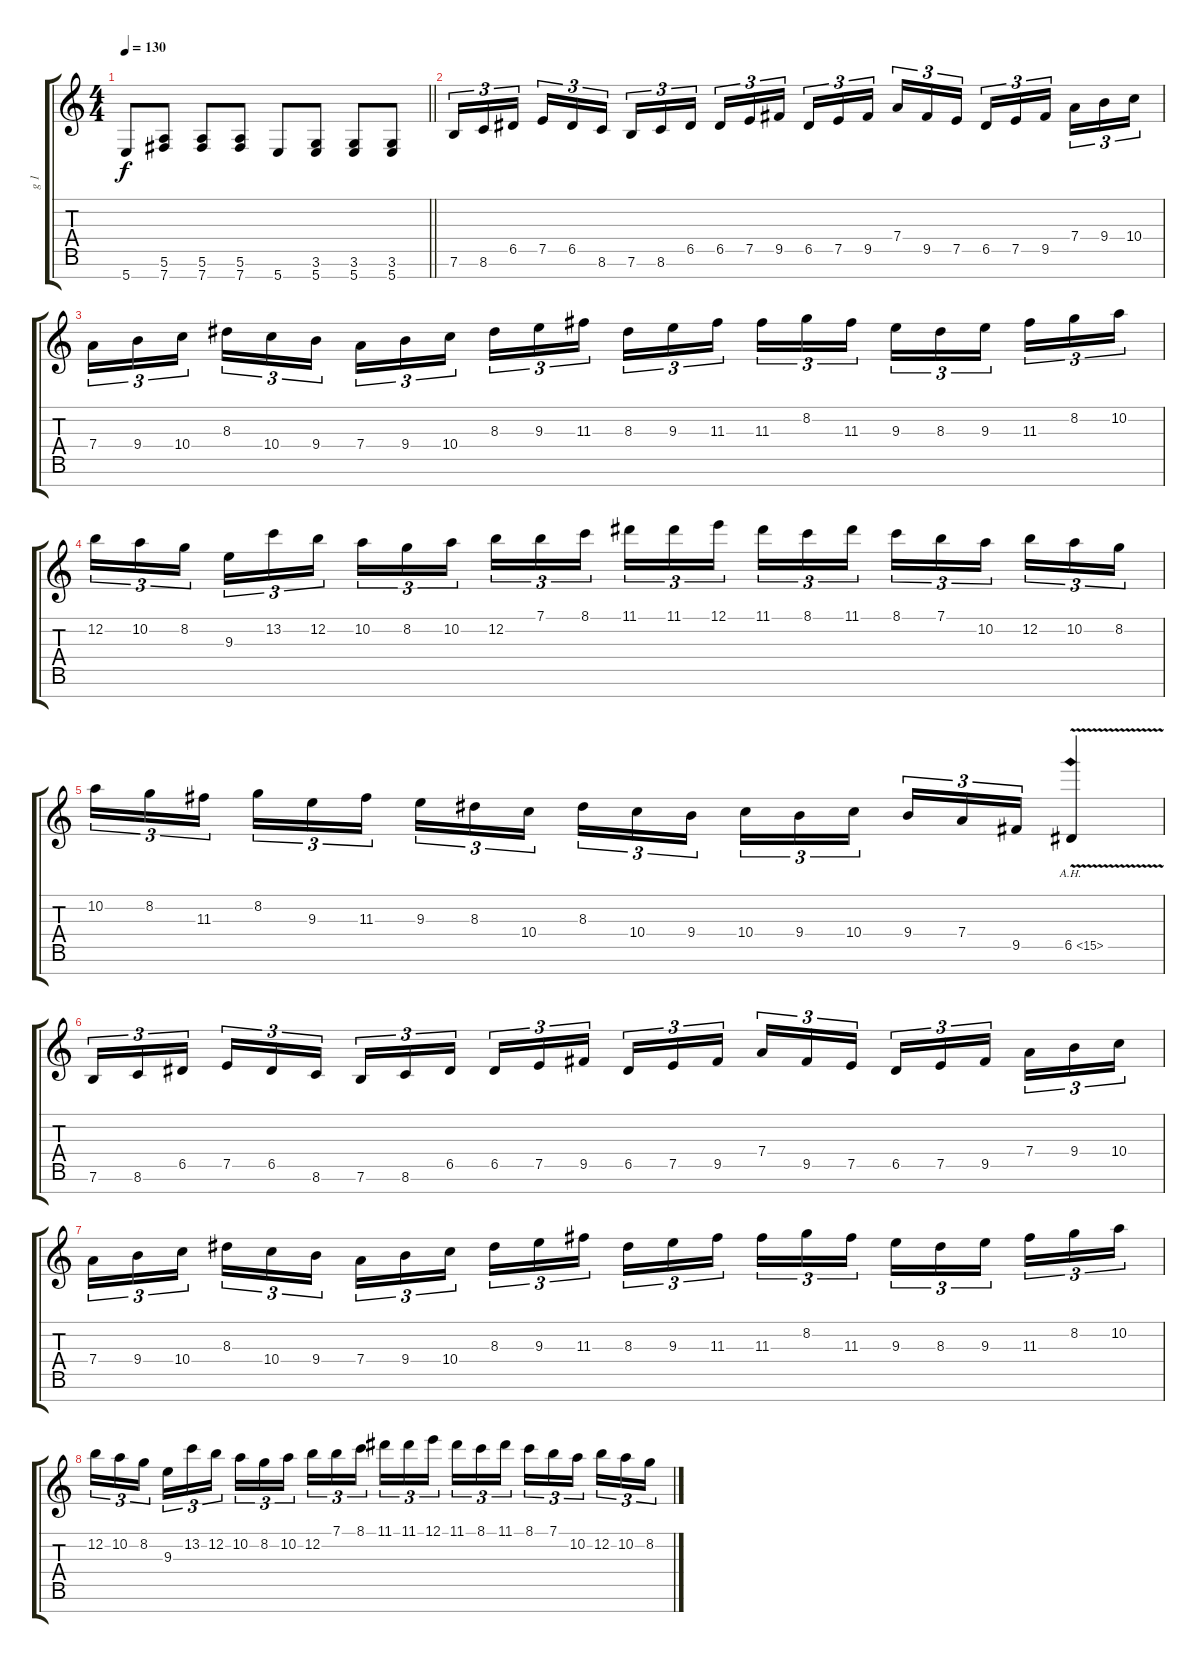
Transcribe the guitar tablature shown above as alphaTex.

\track ("g 1" "g 1") {instrument distortionguitar}
\staff {score tabs}
\tuning (E4 B3 G3 D3 A2 E2 B1) {hide}
\ts (4 4)
\tempo 130
\clef g2
\barLineRight lightlight
\ks c
5.7.8{dy f} (5.6 7.7).8 (5.6 7.7).8 (5.6 7.7).8 5.7.8 (3.6 5.7).8 (3.6 5.7).8 (3.6 5.7).8 |
\section ("" "")
7.6.16{tu (3 2) balance 8} 8.6.16{tu (3 2)} 6.5.16{tu (3 2) beam splitsecondary} 7.5.16{tu (3 2)} 6.5.16{tu (3 2)} 8.6.16{tu (3 2)} 7.6.16{tu (3 2)} 8.6.16{tu (3 2)} 6.5.16{tu (3 2) beam splitsecondary} 6.5.16{tu (3 2)} 7.5.16{tu (3 2)} 9.5.16{tu (3 2)} 6.5.16{tu (3 2)} 7.5.16{tu (3 2)} 9.5.16{tu (3 2) beam splitsecondary} 7.4.16{tu (3 2)} 9.5.16{tu (3 2)} 7.5.16{tu (3 2)} 6.5.16{tu (3 2)} 7.5.16{tu (3 2)} 9.5.16{tu (3 2) beam splitsecondary} 7.4.16{tu (3 2)} 9.4.16{tu (3 2)} 10.4.16{tu (3 2)} |
7.4.16{tu (3 2)} 9.4.16{tu (3 2)} 10.4.16{tu (3 2) beam splitsecondary} 8.3.16{tu (3 2)} 10.4.16{tu (3 2)} 9.4.16{tu (3 2)} 7.4.16{tu (3 2)} 9.4.16{tu (3 2)} 10.4.16{tu (3 2) beam splitsecondary} 8.3.16{tu (3 2)} 9.3.16{tu (3 2)} 11.3.16{tu (3 2)} 8.3.16{tu (3 2)} 9.3.16{tu (3 2)} 11.3.16{tu (3 2) beam splitsecondary} 11.3.16{tu (3 2)} 8.2.16{tu (3 2)} 11.3.16{tu (3 2)} 9.3.16{tu (3 2)} 8.3.16{tu (3 2)} 9.3.16{tu (3 2) beam splitsecondary} 11.3.16{tu (3 2)} 8.2.16{tu (3 2)} 10.2.16{tu (3 2)} |
12.2.16{tu (3 2)} 10.2.16{tu (3 2)} 8.2.16{tu (3 2) beam splitsecondary} 9.3.16{tu (3 2)} 13.2.16{tu (3 2)} 12.2.16{tu (3 2)} 10.2.16{tu (3 2)} 8.2.16{tu (3 2)} 10.2.16{tu (3 2) beam splitsecondary} 12.2.16{tu (3 2)} 7.1.16{tu (3 2)} 8.1.16{tu (3 2)} 11.1.16{tu (3 2)} 11.1.16{tu (3 2)} 12.1.16{tu (3 2) beam splitsecondary} 11.1.16{tu (3 2)} 8.1.16{tu (3 2)} 11.1.16{tu (3 2)} 8.1.16{tu (3 2)} 7.1.16{tu (3 2)} 10.2.16{tu (3 2) beam splitsecondary} 12.2.16{tu (3 2)} 10.2.16{tu (3 2)} 8.2.16{tu (3 2)} |
10.2.16{tu (3 2)} 8.2.16{tu (3 2)} 11.3.16{tu (3 2) beam splitsecondary} 8.2.16{tu (3 2)} 9.3.16{tu (3 2)} 11.3.16{tu (3 2)} 9.3.16{tu (3 2)} 8.3.16{tu (3 2)} 10.4.16{tu (3 2) beam splitsecondary} 8.3.16{tu (3 2)} 10.4.16{tu (3 2)} 9.4.16{tu (3 2)} 10.4.16{tu (3 2)} 9.4.16{tu (3 2)} 10.4.16{tu (3 2) beam splitsecondary} 9.4.16{tu (3 2)} 7.4.16{tu (3 2)} 9.5.16{tu (3 2)} 6.5{ah 9 v}.4 |
7.6.16{tu (3 2) balance 8} 8.6.16{tu (3 2)} 6.5.16{tu (3 2) beam splitsecondary} 7.5.16{tu (3 2)} 6.5.16{tu (3 2)} 8.6.16{tu (3 2)} 7.6.16{tu (3 2)} 8.6.16{tu (3 2)} 6.5.16{tu (3 2) beam splitsecondary} 6.5.16{tu (3 2)} 7.5.16{tu (3 2)} 9.5.16{tu (3 2)} 6.5.16{tu (3 2)} 7.5.16{tu (3 2)} 9.5.16{tu (3 2) beam splitsecondary} 7.4.16{tu (3 2)} 9.5.16{tu (3 2)} 7.5.16{tu (3 2)} 6.5.16{tu (3 2)} 7.5.16{tu (3 2)} 9.5.16{tu (3 2) beam splitsecondary} 7.4.16{tu (3 2)} 9.4.16{tu (3 2)} 10.4.16{tu (3 2)} |
7.4.16{tu (3 2)} 9.4.16{tu (3 2)} 10.4.16{tu (3 2) beam splitsecondary} 8.3.16{tu (3 2)} 10.4.16{tu (3 2)} 9.4.16{tu (3 2)} 7.4.16{tu (3 2)} 9.4.16{tu (3 2)} 10.4.16{tu (3 2) beam splitsecondary} 8.3.16{tu (3 2)} 9.3.16{tu (3 2)} 11.3.16{tu (3 2)} 8.3.16{tu (3 2)} 9.3.16{tu (3 2)} 11.3.16{tu (3 2) beam splitsecondary} 11.3.16{tu (3 2)} 8.2.16{tu (3 2)} 11.3.16{tu (3 2)} 9.3.16{tu (3 2)} 8.3.16{tu (3 2)} 9.3.16{tu (3 2) beam splitsecondary} 11.3.16{tu (3 2)} 8.2.16{tu (3 2)} 10.2.16{tu (3 2)} |
12.2.16{tu (3 2)} 10.2.16{tu (3 2)} 8.2.16{tu (3 2) beam splitsecondary} 9.3.16{tu (3 2)} 13.2.16{tu (3 2)} 12.2.16{tu (3 2)} 10.2.16{tu (3 2)} 8.2.16{tu (3 2)} 10.2.16{tu (3 2) beam splitsecondary} 12.2.16{tu (3 2)} 7.1.16{tu (3 2)} 8.1.16{tu (3 2)} 11.1.16{tu (3 2)} 11.1.16{tu (3 2)} 12.1.16{tu (3 2) beam splitsecondary} 11.1.16{tu (3 2)} 8.1.16{tu (3 2)} 11.1.16{tu (3 2)} 8.1.16{tu (3 2)} 7.1.16{tu (3 2)} 10.2.16{tu (3 2) beam splitsecondary} 12.2.16{tu (3 2)} 10.2.16{tu (3 2)} 8.2.16{tu (3 2)}
